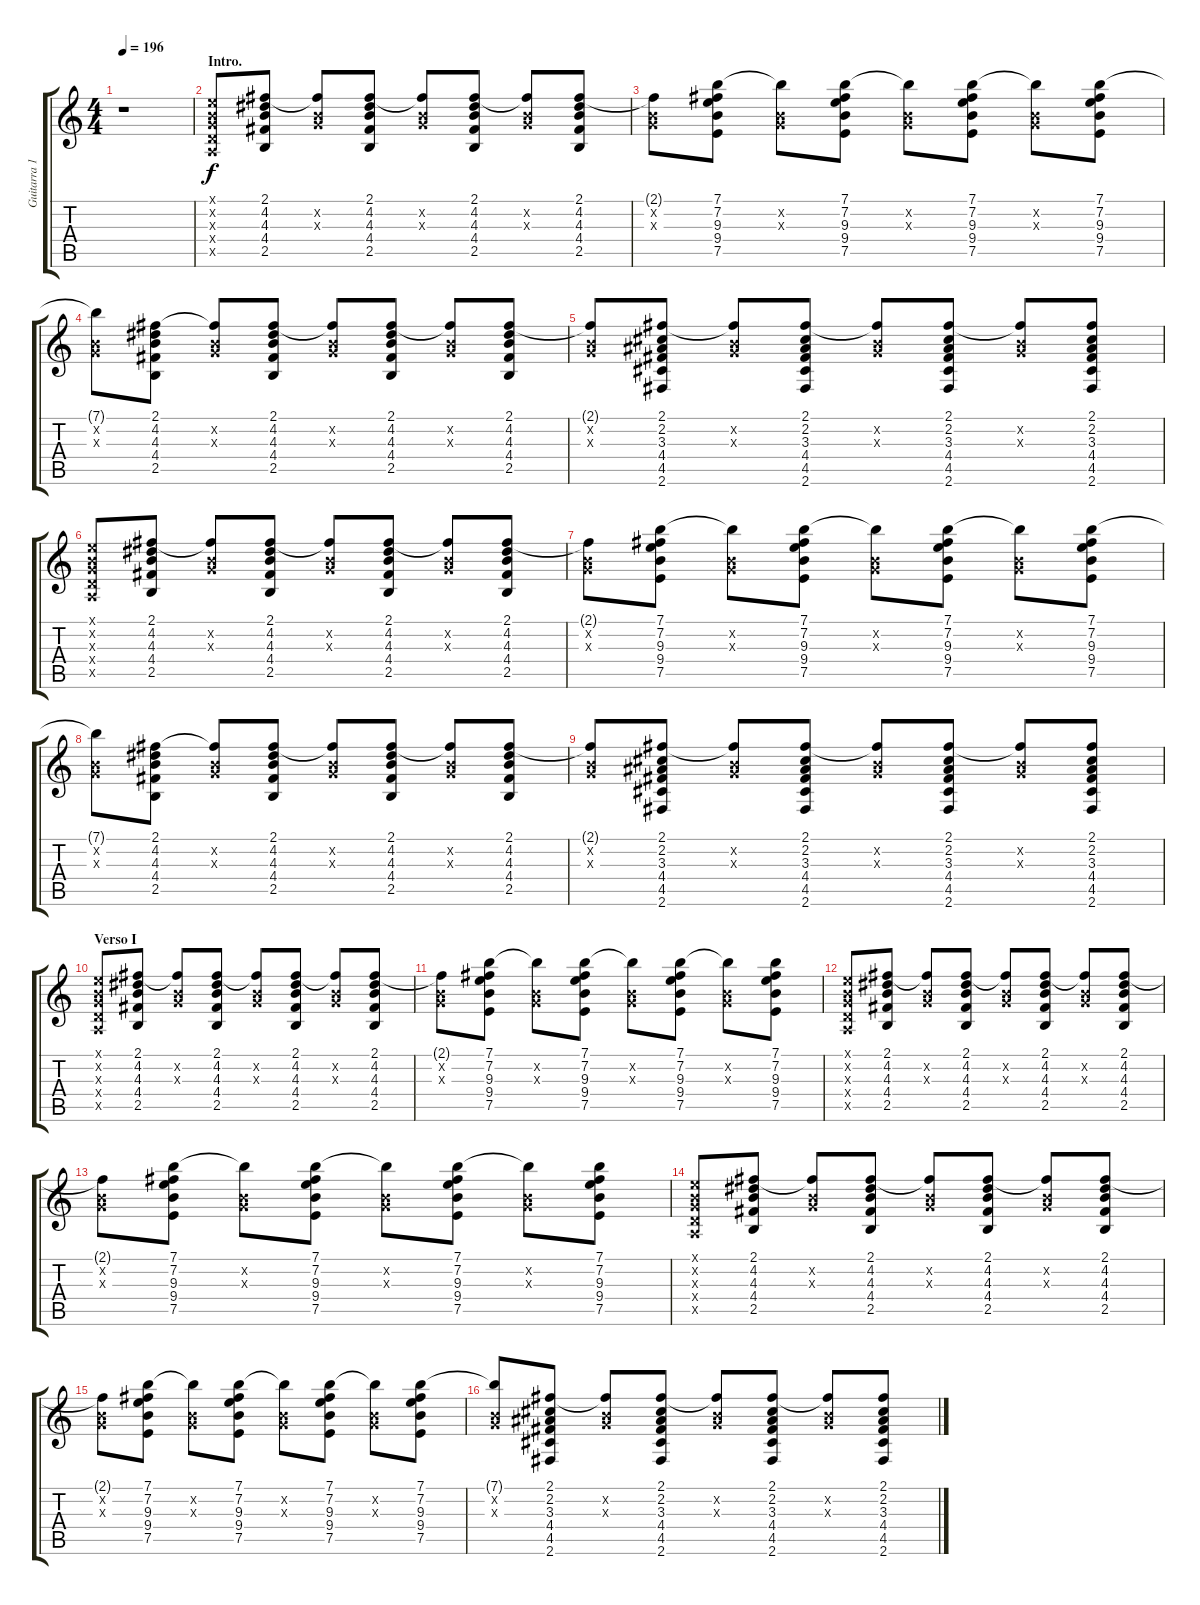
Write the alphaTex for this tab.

\track ("Guitarra 1 - Mathias" "Guitarra 1") {instrument electricguitarclean}
\staff {score tabs}
\tuning (E4 B3 G3 D3 A2 E2) {hide}
\ts (4 4)
\tempo 196
\clef g2
\ks c
r.1{dy f instrument electricguitarclean} |
\section ("" "Intro.")
(0.1{x} 0.2{x} 0.3{x} 0.4{x} 0.5{x}).8 (2.1 4.2 4.3 4.4 2.5).8 (2.1{t} 0.2{x} 0.3{x}).8 (2.1 4.2 4.3 4.4 2.5).8 (2.1{t} 0.2{x} 0.3{x}).8 (2.1 4.2 4.3 4.4 2.5).8 (2.1{t} 0.2{x} 0.3{x}).8 (2.1 4.2 4.3 4.4 2.5).8 |
(2.1{t} 0.2{x} 0.3{x}).8 (7.1 7.2 9.3 9.4 7.5).8 (7.1{t} 0.2{x} 0.3{x}).8 (7.1 7.2 9.3 9.4 7.5).8 (7.1{t} 0.2{x} 0.3{x}).8 (7.1 7.2 9.3 9.4 7.5).8 (7.1{t} 0.2{x} 0.3{x}).8 (7.1 7.2 9.3 9.4 7.5).8 |
(7.1{t} 0.2{x} 0.3{x}).8 (2.1 4.2 4.3 4.4 2.5).8 (2.1{t} 0.2{x} 0.3{x}).8 (2.1 4.2 4.3 4.4 2.5).8 (2.1{t} 0.2{x} 0.3{x}).8 (2.1 4.2 4.3 4.4 2.5).8 (2.1{t} 0.2{x} 0.3{x}).8 (2.1 4.2 4.3 4.4 2.5).8 |
(2.1{t} 0.2{x} 0.3{x}).8 (2.1 2.2 3.3 4.4 4.5 2.6).8 (2.1{t} 0.2{x} 0.3{x}).8 (2.1 2.2 3.3 4.4 4.5 2.6).8 (2.1{t} 0.2{x} 0.3{x}).8 (2.1 2.2 3.3 4.4 4.5 2.6).8 (2.1{t} 0.2{x} 0.3{x}).8 (2.1 2.2 3.3 4.4 4.5 2.6).8 |
(0.1{x} 0.2{x} 0.3{x} 0.4{x} 0.5{x}).8 (2.1 4.2 4.3 4.4 2.5).8 (2.1{t} 0.2{x} 0.3{x}).8 (2.1 4.2 4.3 4.4 2.5).8 (2.1{t} 0.2{x} 0.3{x}).8 (2.1 4.2 4.3 4.4 2.5).8 (2.1{t} 0.2{x} 0.3{x}).8 (2.1 4.2 4.3 4.4 2.5).8 |
(2.1{t} 0.2{x} 0.3{x}).8 (7.1 7.2 9.3 9.4 7.5).8 (7.1{t} 0.2{x} 0.3{x}).8 (7.1 7.2 9.3 9.4 7.5).8 (7.1{t} 0.2{x} 0.3{x}).8 (7.1 7.2 9.3 9.4 7.5).8 (7.1{t} 0.2{x} 0.3{x}).8 (7.1 7.2 9.3 9.4 7.5).8 |
(7.1{t} 0.2{x} 0.3{x}).8 (2.1 4.2 4.3 4.4 2.5).8 (2.1{t} 0.2{x} 0.3{x}).8 (2.1 4.2 4.3 4.4 2.5).8 (2.1{t} 0.2{x} 0.3{x}).8 (2.1 4.2 4.3 4.4 2.5).8 (2.1{t} 0.2{x} 0.3{x}).8 (2.1 4.2 4.3 4.4 2.5).8 |
(2.1{t} 0.2{x} 0.3{x}).8 (2.1 2.2 3.3 4.4 4.5 2.6).8 (2.1{t} 0.2{x} 0.3{x}).8 (2.1 2.2 3.3 4.4 4.5 2.6).8 (2.1{t} 0.2{x} 0.3{x}).8 (2.1 2.2 3.3 4.4 4.5 2.6).8 (2.1{t} 0.2{x} 0.3{x}).8 (2.1 2.2 3.3 4.4 4.5 2.6).8 |
\section ("" "Verso I")
(0.1{x} 0.2{x} 0.3{x} 0.4{x} 0.5{x}).8 (2.1 4.2 4.3 4.4 2.5).8 (2.1{t} 0.2{x} 0.3{x}).8 (2.1 4.2 4.3 4.4 2.5).8 (2.1{t} 0.2{x} 0.3{x}).8 (2.1 4.2 4.3 4.4 2.5).8 (2.1{t} 0.2{x} 0.3{x}).8 (2.1 4.2 4.3 4.4 2.5).8 |
(2.1{t} 0.2{x} 0.3{x}).8 (7.1 7.2 9.3 9.4 7.5).8 (7.1{t} 0.2{x} 0.3{x}).8 (7.1 7.2 9.3 9.4 7.5).8 (7.1{t} 0.2{x} 0.3{x}).8 (7.1 7.2 9.3 9.4 7.5).8 (7.1{t} 0.2{x} 0.3{x}).8 (7.1 7.2 9.3 9.4 7.5).8 |
(0.1{x} 0.2{x} 0.3{x} 0.4{x} 0.5{x}).8 (2.1 4.2 4.3 4.4 2.5).8 (2.1{t} 0.2{x} 0.3{x}).8 (2.1 4.2 4.3 4.4 2.5).8 (2.1{t} 0.2{x} 0.3{x}).8 (2.1 4.2 4.3 4.4 2.5).8 (2.1{t} 0.2{x} 0.3{x}).8 (2.1 4.2 4.3 4.4 2.5).8 |
(2.1{t} 0.2{x} 0.3{x}).8 (7.1 7.2 9.3 9.4 7.5).8 (7.1{t} 0.2{x} 0.3{x}).8 (7.1 7.2 9.3 9.4 7.5).8 (7.1{t} 0.2{x} 0.3{x}).8 (7.1 7.2 9.3 9.4 7.5).8 (7.1{t} 0.2{x} 0.3{x}).8 (7.1 7.2 9.3 9.4 7.5).8 |
(0.1{x} 0.2{x} 0.3{x} 0.4{x} 0.5{x}).8 (2.1 4.2 4.3 4.4 2.5).8 (2.1{t} 0.2{x} 0.3{x}).8 (2.1 4.2 4.3 4.4 2.5).8 (2.1{t} 0.2{x} 0.3{x}).8 (2.1 4.2 4.3 4.4 2.5).8 (2.1{t} 0.2{x} 0.3{x}).8 (2.1 4.2 4.3 4.4 2.5).8 |
(2.1{t} 0.2{x} 0.3{x}).8 (7.1 7.2 9.3 9.4 7.5).8 (7.1{t} 0.2{x} 0.3{x}).8 (7.1 7.2 9.3 9.4 7.5).8 (7.1{t} 0.2{x} 0.3{x}).8 (7.1 7.2 9.3 9.4 7.5).8 (7.1{t} 0.2{x} 0.3{x}).8 (7.1 7.2 9.3 9.4 7.5).8 |
(7.1{t} 0.2{x} 0.3{x}).8 (2.1 2.2 3.3 4.4 4.5 2.6).8 (2.1{t} 0.2{x} 0.3{x}).8 (2.1 2.2 3.3 4.4 4.5 2.6).8 (2.1{t} 0.2{x} 0.3{x}).8 (2.1 2.2 3.3 4.4 4.5 2.6).8 (2.1{t} 0.2{x} 0.3{x}).8 (2.1 2.2 3.3 4.4 4.5 2.6).8
